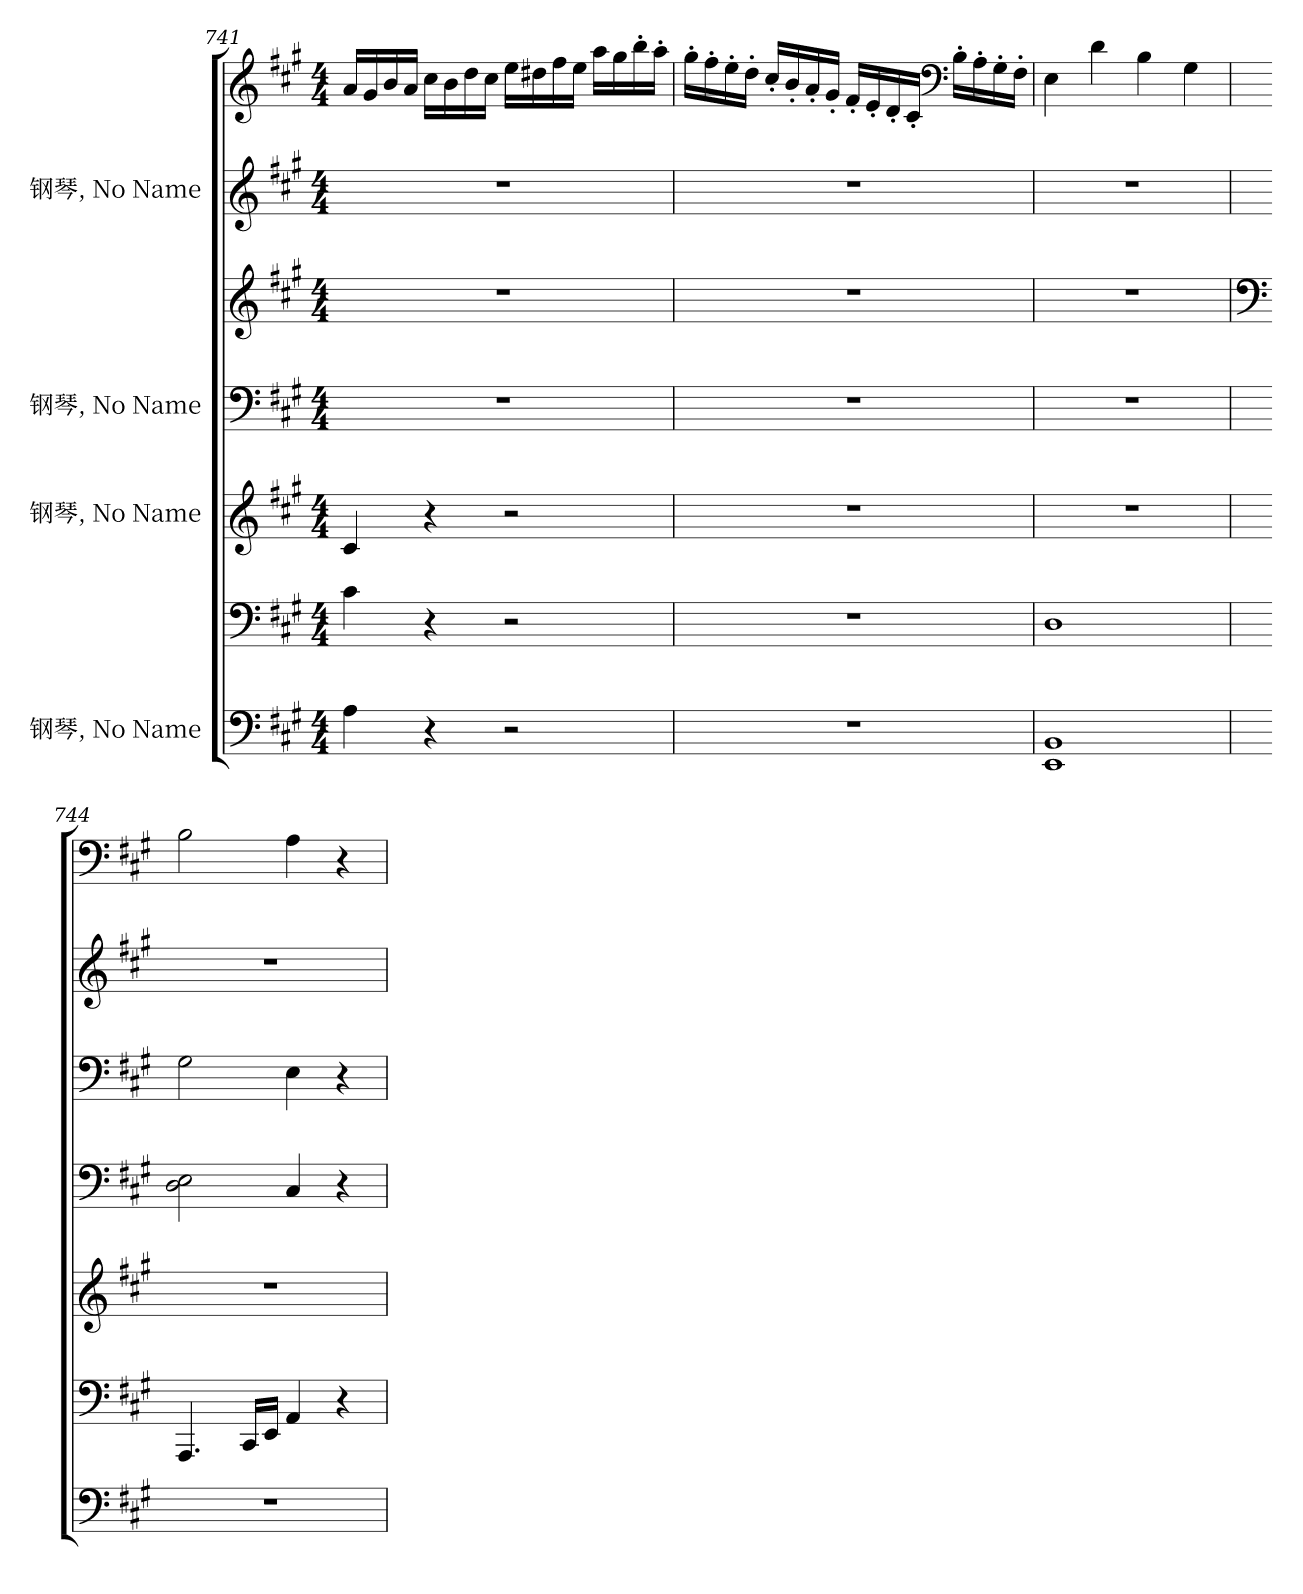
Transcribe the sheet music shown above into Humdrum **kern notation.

**kern	**kern	**kern	**kern	**kern	**kern	**kern
*part4	*part4	*part3	*part2	*part2	*part1	*part1
*staff7	*staff6	*staff5	*staff4	*staff3	*staff2	*staff1
*I"钢琴, No Name	*	*I"钢琴, No Name	*I"钢琴, No Name	*	*I"钢琴, No Name	*
!!LO:PB:g=z
*clefF4	*clefF4	*clefG2	*clefF4	*clefG2	*clefG2	*clefG2
*k[f#c#g#]	*k[f#c#g#]	*k[f#c#g#]	*k[f#c#g#]	*k[f#c#g#]	*k[f#c#g#]	*k[f#c#g#]
*M4/4	*M4/4	*M4/4	*M4/4	*M4/4	*M4/4	*M4/4
*MM136	*MM136	*MM136	*MM136	*MM136	*MM136	*MM136
=741	=741	=741	=741	=741	=741	=741
4A\	4c#\	4c#/	1r	1r	1r	16a/LL
.	.	.	.	.	.	16g#/
.	.	.	.	.	.	16b/
.	.	.	.	.	.	16a/JJ
4r	4r	4r	.	.	.	16cc#\LL
.	.	.	.	.	.	16b\
.	.	.	.	.	.	16dd\
.	.	.	.	.	.	16cc#\JJ
2r	2r	2r	.	.	.	16ee\LL
.	.	.	.	.	.	16dd#X\
.	.	.	.	.	.	16ff#\
.	.	.	.	.	.	16ee\JJ
.	.	.	.	.	.	16aa\LL
.	.	.	.	.	.	16gg#\
.	.	.	.	.	.	16bb'\
*	*	*	*	*	*	*MM134
.	.	.	.	.	.	16aa'\JJ
=742	=742	=742	=742	=742	=742	=742
*	*	*	*	*	*	*MM136
1r	1r	1r	1r	1r	1r	16gg#'\LL
.	.	.	.	.	.	16ff#'\
.	.	.	.	.	.	16ee'\
.	.	.	.	.	.	16dd'\JJ
.	.	.	.	.	.	16cc#'/LL
.	.	.	.	.	.	16b'/
.	.	.	.	.	.	16a'/
.	.	.	.	.	.	16g#'/JJ
.	.	.	.	.	.	16f#'/LL
.	.	.	.	.	.	16e'/
.	.	.	.	.	.	16d'/
.	.	.	.	.	.	16c#'/JJ
*	*	*	*	*	*	*clefF4
.	.	.	.	.	.	16B'\LL
.	.	.	.	.	.	16A'\
*	*	*	*	*	*	*MM134
.	.	.	.	.	.	16G#'\
*	*	*	*	*	*	*MM121
.	.	.	.	.	.	16F#'\JJ
=743	=743	=743	=743	=743	=743	=743
*	*	*	*	*	*	*MM127
1EE 1BB	1D	1r	1r	1r	1r	4E\
.	.	.	.	.	.	4d\
.	.	.	.	.	.	4B\
.	.	.	.	.	.	4G#\
!!LO:PB:g=z
=744	=744	=744	=744	=744	=744	=744
*	*	*	*	*clefF4	*	*
*	*	*	*	*	*	*MM127
1r	4.AAA/	1r	2D\ 2E\	2G#\	1r	2B\
.	16CC#/LL	.	.	.	.	.
.	16EE/JJ	.	.	.	.	.
.	4AA/	.	4C#/	4E\	.	4A\
.	4r	.	4r	4r	.	4r
=	=	=	=	=	=	=
*-	*-	*-	*-	*-	*-	*-
